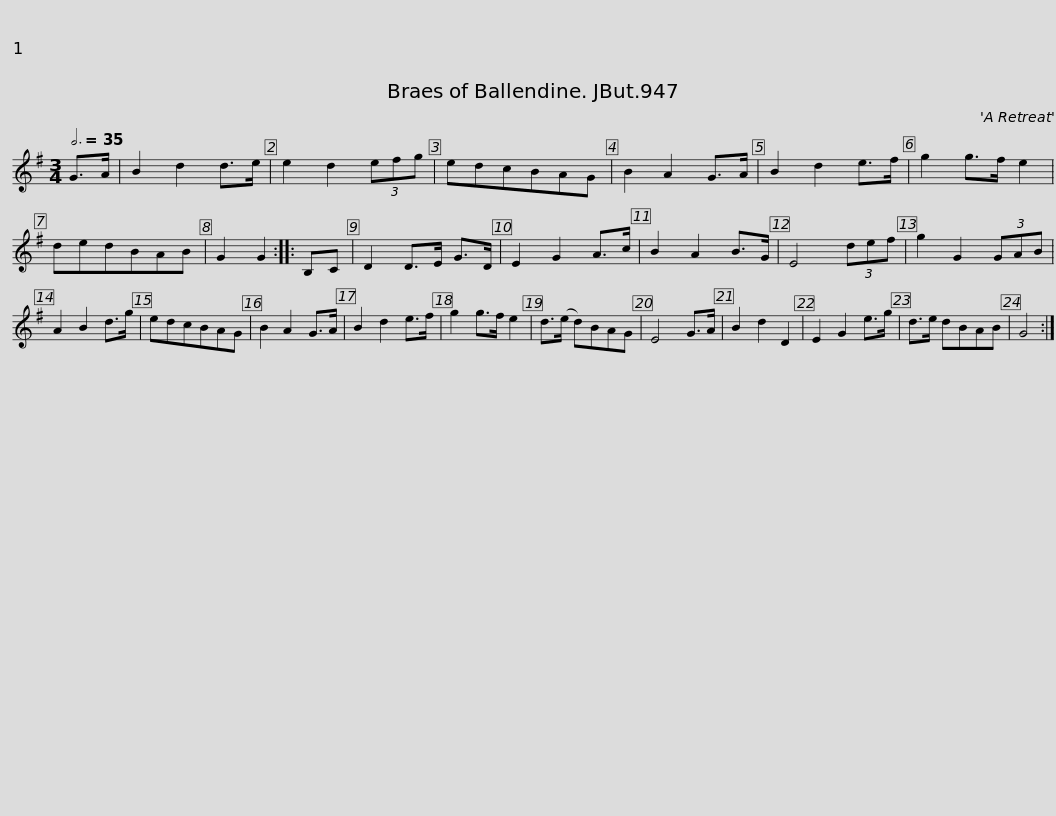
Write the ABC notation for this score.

X:1
L:1/8
Q:3/4=35
M:3/4
I:linebreak $
K:G
V:1 treble
V:1
 G>A | B2 d2 d>e | e2 d2 (3efg | edcBAG | B2 A2 G>A | %5
 B2 d2 e>f | g2 g>f e2 | dedBAB | G2 G2 :: B,C |$ %10
 D2 D>E G>D | E2 G2 A>c | B2 A2 B>G | E4 (3def | g2 G2 (3GAB | %15
 A2 B2 d>g | edcBAG | B2 A2 G>A | B2 d2 e>f |$ g2 g>f e2 | %20
 d>(e d)BAG | E4 G>A | B2 d2 D2 | E2 G2 e>g | d>e dBAB | %25
 G4 :| %26
